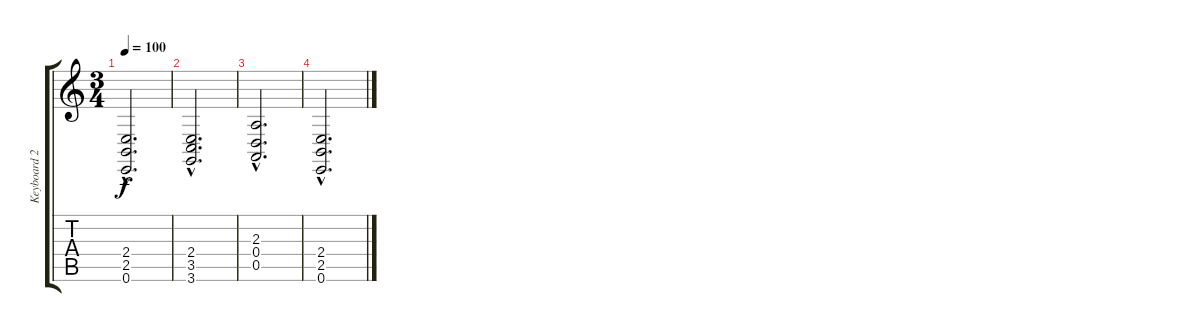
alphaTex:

\track ("Keyboard 2" "Keyboard 2") {instrument pad2warm}
\staff {score tabs}
\tuning (E4 B3 G3 D3 A2 E2) {hide}
\ts (3 4)
\tempo 100
\clef g2
\ks c
(2.4{hac t} 2.5{hac t} 0.6{hac t}).2{d dy f} |
(2.4{hac} 3.5{hac} 3.6{hac}).2{d} |
(2.3{hac} 0.4{hac} 0.5{hac}).2{d} |
(2.4{hac} 2.5{hac} 0.6{hac}).2{d}
